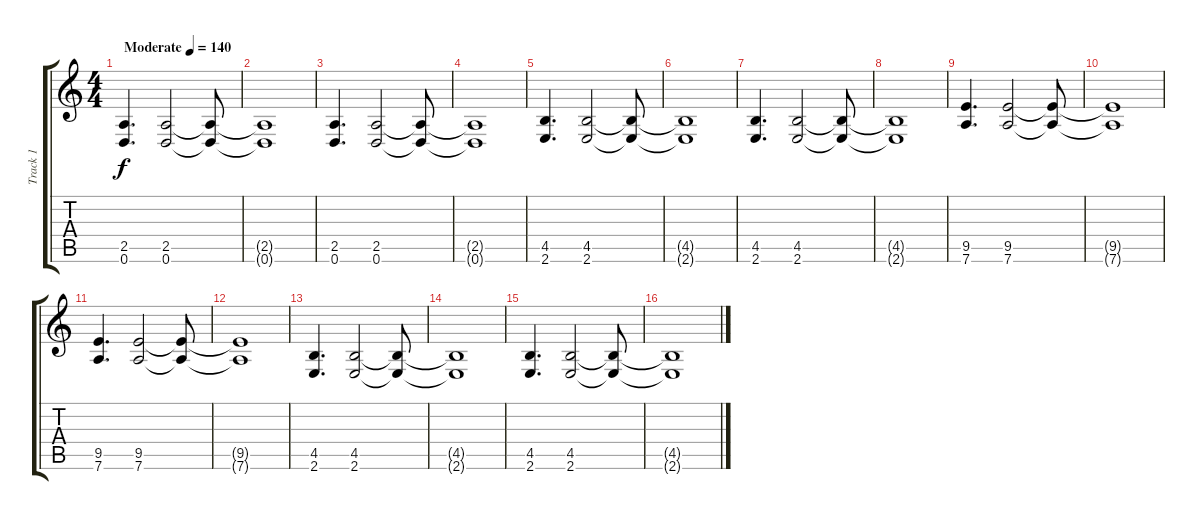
\track ("Track 1" "Track 1") {instrument distortionguitar}
\staff {score tabs}
\tuning (D4 A3 F3 C3 G2 D2) {hide}
\ts (4 4)
\tempo (140 "Moderate")
\clef g2
\ks c
(2.5 0.6).4{d dy f instrument distortionguitar} (2.5 0.6).2 (2.5{t} 0.6{t}).8 |
(2.5{t} 0.6{t}).1 |
(2.5 0.6).4{d} (2.5 0.6).2 (2.5{t} 0.6{t}).8 |
(2.5{t} 0.6{t}).1 |
(4.5 2.6).4{d} (4.5 2.6).2 (4.5{t} 2.6{t}).8 |
(4.5{t} 2.6{t}).1 |
(4.5 2.6).4{d} (4.5 2.6).2 (4.5{t} 2.6{t}).8 |
(4.5{t} 2.6{t}).1 |
(9.5 7.6).4{d} (9.5 7.6).2 (9.5{t} 7.6{t}).8 |
(9.5{t} 7.6{t}).1 |
(9.5 7.6).4{d} (9.5 7.6).2 (9.5{t} 7.6{t}).8 |
(9.5{t} 7.6{t}).1 |
(4.5 2.6).4{d} (4.5 2.6).2 (4.5{t} 2.6{t}).8 |
(4.5{t} 2.6{t}).1 |
(4.5 2.6).4{d} (4.5 2.6).2 (4.5{t} 2.6{t}).8 |
(4.5{t} 2.6{t}).1
